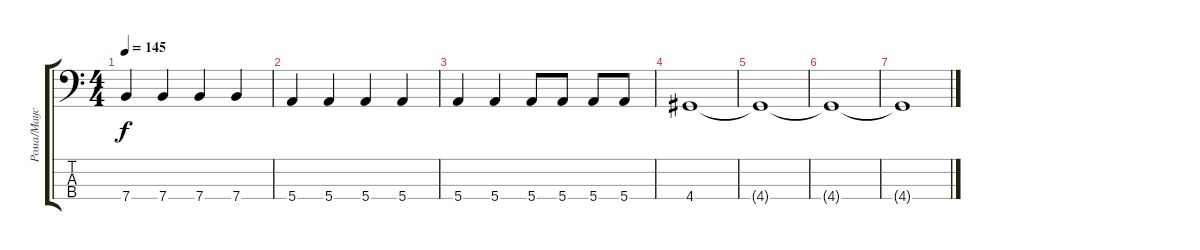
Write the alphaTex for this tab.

\track ("Рома/Маус" "Рома/Маус") {instrument electricbassfinger}
\staff {score tabs}
\tuning (G2 D2 A1 E1) {hide}
\ts (4 4)
\tempo 145
\clef f4
\ks c
7.4.4{dy f} 7.4.4 7.4.4 7.4.4 |
5.4.4 5.4.4 5.4.4 5.4.4 |
5.4.4 5.4.4 5.4.8 5.4.8 5.4.8 5.4.8 |
4.4.1 |
4.4{t}.1 |
4.4{t}.1 |
4.4{t}.1
